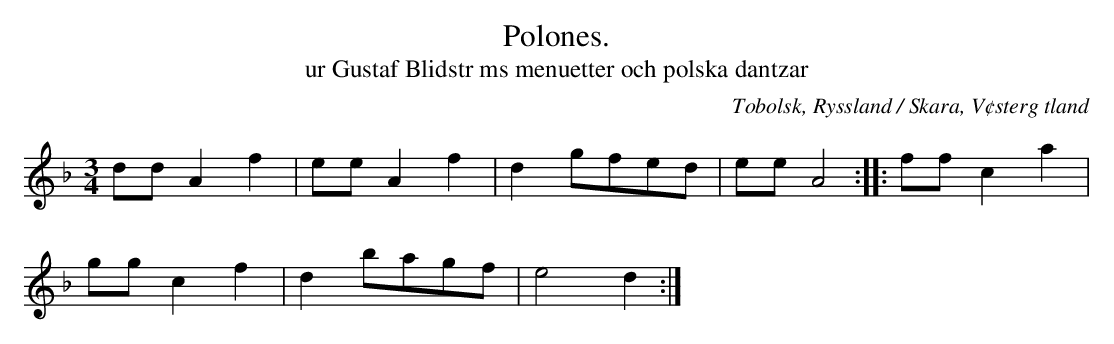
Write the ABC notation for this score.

X:1
T:Polones.
T:ur Gustaf Blidstr ms menuetter och polska dantzar
O:Tobolsk, Ryssland / Skara, V¢sterg tland
M:3/4
L:1/8
K:Dm
dd A2 f2 | ee A2 f2 | d2 gfed | ee A4 :: ff c2 a2 |
gg c2 f2 | d2 bagf | e4 d2 :|
